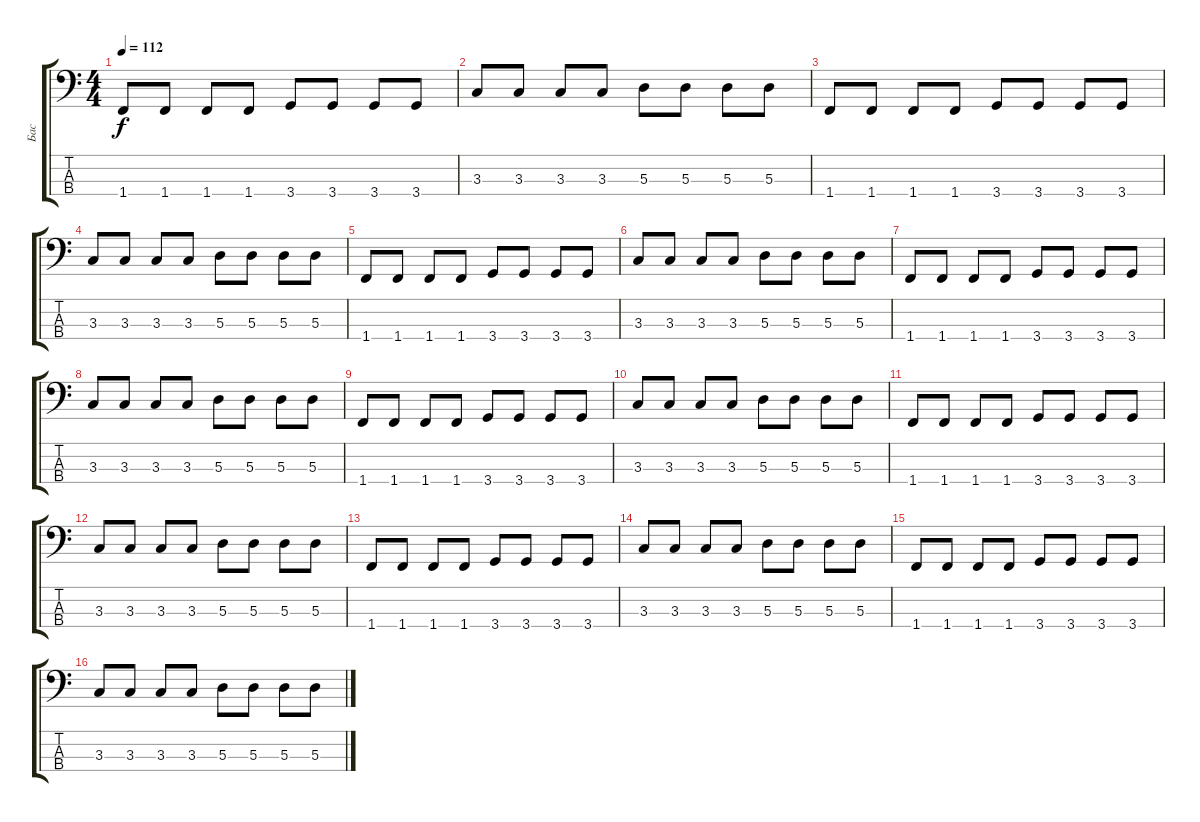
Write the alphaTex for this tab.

\track ("Бас" "Бас") {instrument electricbassfinger}
\staff {score tabs}
\tuning (G2 D2 A1 E1) {hide}
\ts (4 4)
\tempo 112
\clef f4
\ks c
1.4.8{dy f} 1.4.8 1.4.8 1.4.8 3.4.8 3.4.8 3.4.8 3.4.8 |
3.3.8 3.3.8 3.3.8 3.3.8 5.3.8 5.3.8 5.3.8 5.3.8 |
1.4.8 1.4.8 1.4.8 1.4.8 3.4.8 3.4.8 3.4.8 3.4.8 |
3.3.8 3.3.8 3.3.8 3.3.8 5.3.8 5.3.8 5.3.8 5.3.8 |
1.4.8 1.4.8 1.4.8 1.4.8 3.4.8 3.4.8 3.4.8 3.4.8 |
3.3.8 3.3.8 3.3.8 3.3.8 5.3.8 5.3.8 5.3.8 5.3.8 |
1.4.8 1.4.8 1.4.8 1.4.8 3.4.8 3.4.8 3.4.8 3.4.8 |
3.3.8 3.3.8 3.3.8 3.3.8 5.3.8 5.3.8 5.3.8 5.3.8 |
1.4.8 1.4.8 1.4.8 1.4.8 3.4.8 3.4.8 3.4.8 3.4.8 |
3.3.8 3.3.8 3.3.8 3.3.8 5.3.8 5.3.8 5.3.8 5.3.8 |
1.4.8 1.4.8 1.4.8 1.4.8 3.4.8 3.4.8 3.4.8 3.4.8 |
3.3.8 3.3.8 3.3.8 3.3.8 5.3.8 5.3.8 5.3.8 5.3.8 |
1.4.8 1.4.8 1.4.8 1.4.8 3.4.8 3.4.8 3.4.8 3.4.8 |
3.3.8 3.3.8 3.3.8 3.3.8 5.3.8 5.3.8 5.3.8 5.3.8 |
1.4.8 1.4.8 1.4.8 1.4.8 3.4.8 3.4.8 3.4.8 3.4.8 |
3.3.8 3.3.8 3.3.8 3.3.8 5.3.8 5.3.8 5.3.8 5.3.8
